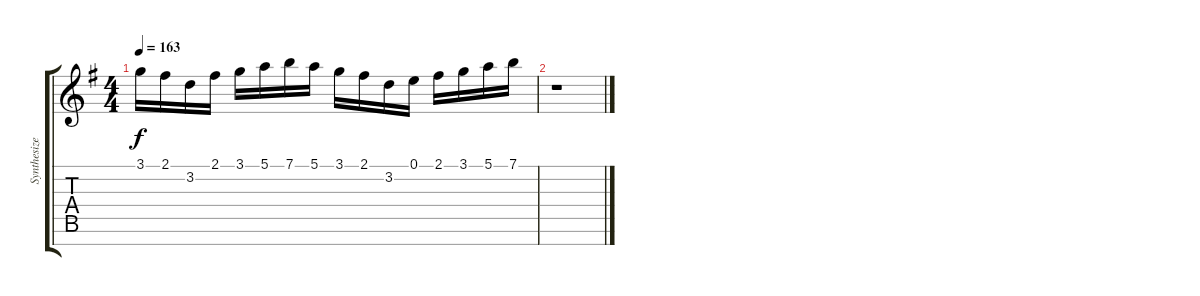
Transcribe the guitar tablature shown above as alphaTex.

\track ("Synthesizer" "Synthesize") {instrument pad1newage}
\staff {score tabs}
\tuning (E5 B4 G4 D4 A3 E3 B2) {hide}
\ts (4 4)
\tempo 163
\clef g2
\ks g
3.1.16{dy f} 2.1.16 3.2.16 2.1.16 3.1.16 5.1.16 7.1.16 5.1.16 3.1.16 2.1.16 3.2.16 0.1.16 2.1.16 3.1.16 5.1.16 7.1.16 |
r.1
